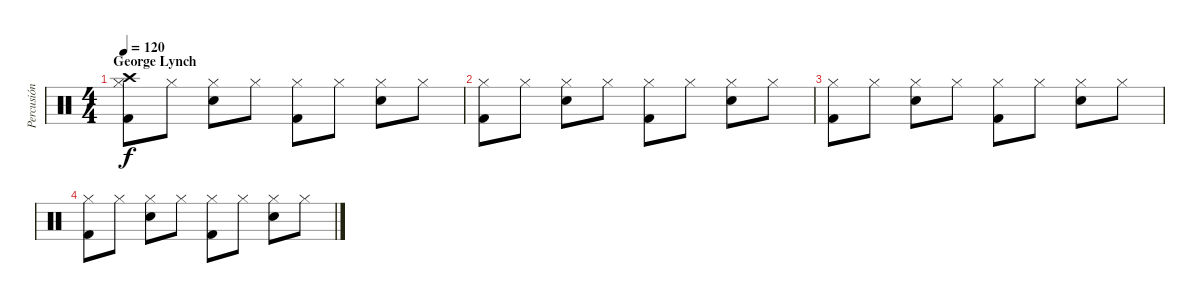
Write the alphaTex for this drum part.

\track ("Percusión" "Percusión") {instrument percussion}
\staff {score}
\articulation defaults
\ts (4 4)
\section ("" "George Lynch")
\tempo 120
\clef neutral
\ks c
("Kick (hit) 2" "Hi-Hat (closed)" "Crash high (hit)").8{dy f} "Hi-Hat (closed)".8 ("Snare (hit) 2" "Hi-Hat (closed)").8 "Hi-Hat (closed)".8 ("Kick (hit) 2" "Hi-Hat (closed)").8 "Hi-Hat (closed)".8 ("Snare (hit) 2" "Hi-Hat (closed)").8 "Hi-Hat (closed)".8 |
("Kick (hit) 2" "Hi-Hat (closed)").8 "Hi-Hat (closed)".8 ("Snare (hit) 2" "Hi-Hat (closed)").8 "Hi-Hat (closed)".8 ("Kick (hit) 2" "Hi-Hat (closed)").8 "Hi-Hat (closed)".8 ("Snare (hit) 2" "Hi-Hat (closed)").8 "Hi-Hat (closed)".8 |
("Kick (hit) 2" "Hi-Hat (closed)").8 "Hi-Hat (closed)".8 ("Snare (hit) 2" "Hi-Hat (closed)").8 "Hi-Hat (closed)".8 ("Kick (hit) 2" "Hi-Hat (closed)").8 "Hi-Hat (closed)".8 ("Snare (hit) 2" "Hi-Hat (closed)").8 "Hi-Hat (closed)".8 |
("Kick (hit) 2" "Hi-Hat (closed)").8 "Hi-Hat (closed)".8 ("Snare (hit) 2" "Hi-Hat (closed)").8 "Hi-Hat (closed)".8 ("Kick (hit) 2" "Hi-Hat (closed)").8 "Hi-Hat (closed)".8 ("Snare (hit) 2" "Hi-Hat (closed)").8 "Hi-Hat (closed)".8
